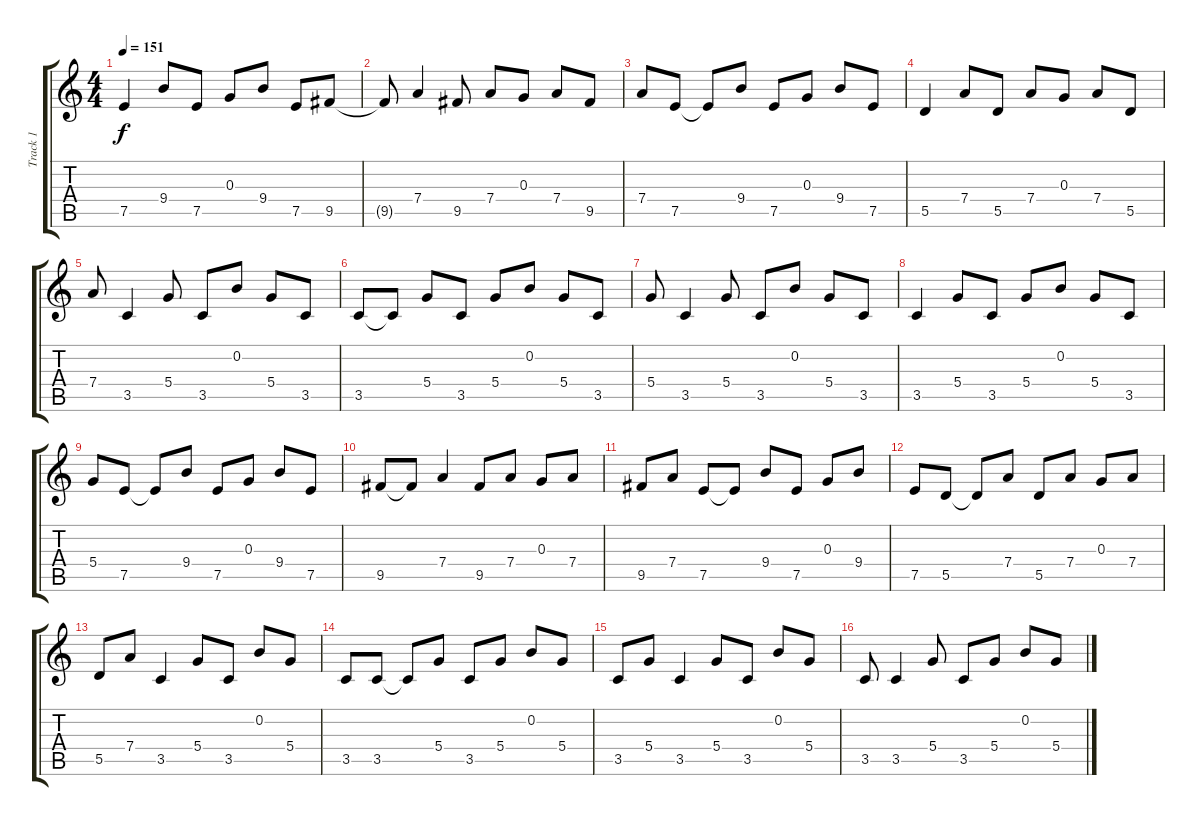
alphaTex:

\track ("Track 1" "Track 1") {instrument electricguitarjazz}
\staff {score tabs}
\tuning (E4 B3 G3 D3 A2 D2) {hide}
\ts (4 4)
\tempo 151
\clef g2
\ks c
7.5.4{dy f instrument electricguitarjazz} 9.4.8 7.5.8 0.3.8 9.4.8 7.5.8 9.5.8 |
9.5{t}.8 7.4.4 9.5.8 7.4.8 0.3.8 7.4.8 9.5.8 |
7.4.8 7.5.8 7.5{t}.8 9.4.8 7.5.8 0.3.8 9.4.8 7.5.8 |
5.5.4 7.4.8 5.5.8 7.4.8 0.3.8 7.4.8 5.5.8 |
7.4.8 3.5.4 5.4.8 3.5.8 0.2.8 5.4.8 3.5.8 |
3.5.8 3.5{t}.8 5.4.8 3.5.8 5.4.8 0.2.8 5.4.8 3.5.8 |
5.4.8 3.5.4 5.4.8 3.5.8 0.2.8 5.4.8 3.5.8 |
3.5.4 5.4.8 3.5.8 5.4.8 0.2.8 5.4.8 3.5.8 |
5.4.8 7.5.8 7.5{t}.8 9.4.8 7.5.8 0.3.8 9.4.8 7.5.8 |
9.5.8 9.5{t}.8 7.4.4 9.5.8 7.4.8 0.3.8 7.4.8 |
9.5.8 7.4.8 7.5.8 7.5{t}.8 9.4.8 7.5.8 0.3.8 9.4.8 |
7.5.8 5.5.8 5.5{t}.8 7.4.8 5.5.8 7.4.8 0.3.8 7.4.8 |
5.5.8 7.4.8 3.5.4 5.4.8 3.5.8 0.2.8 5.4.8 |
3.5.8 3.5.8 3.5{t}.8 5.4.8 3.5.8 5.4.8 0.2.8 5.4.8 |
3.5.8 5.4.8 3.5.4 5.4.8 3.5.8 0.2.8 5.4.8 |
3.5.8 3.5.4 5.4.8 3.5.8 5.4.8 0.2.8 5.4.8
